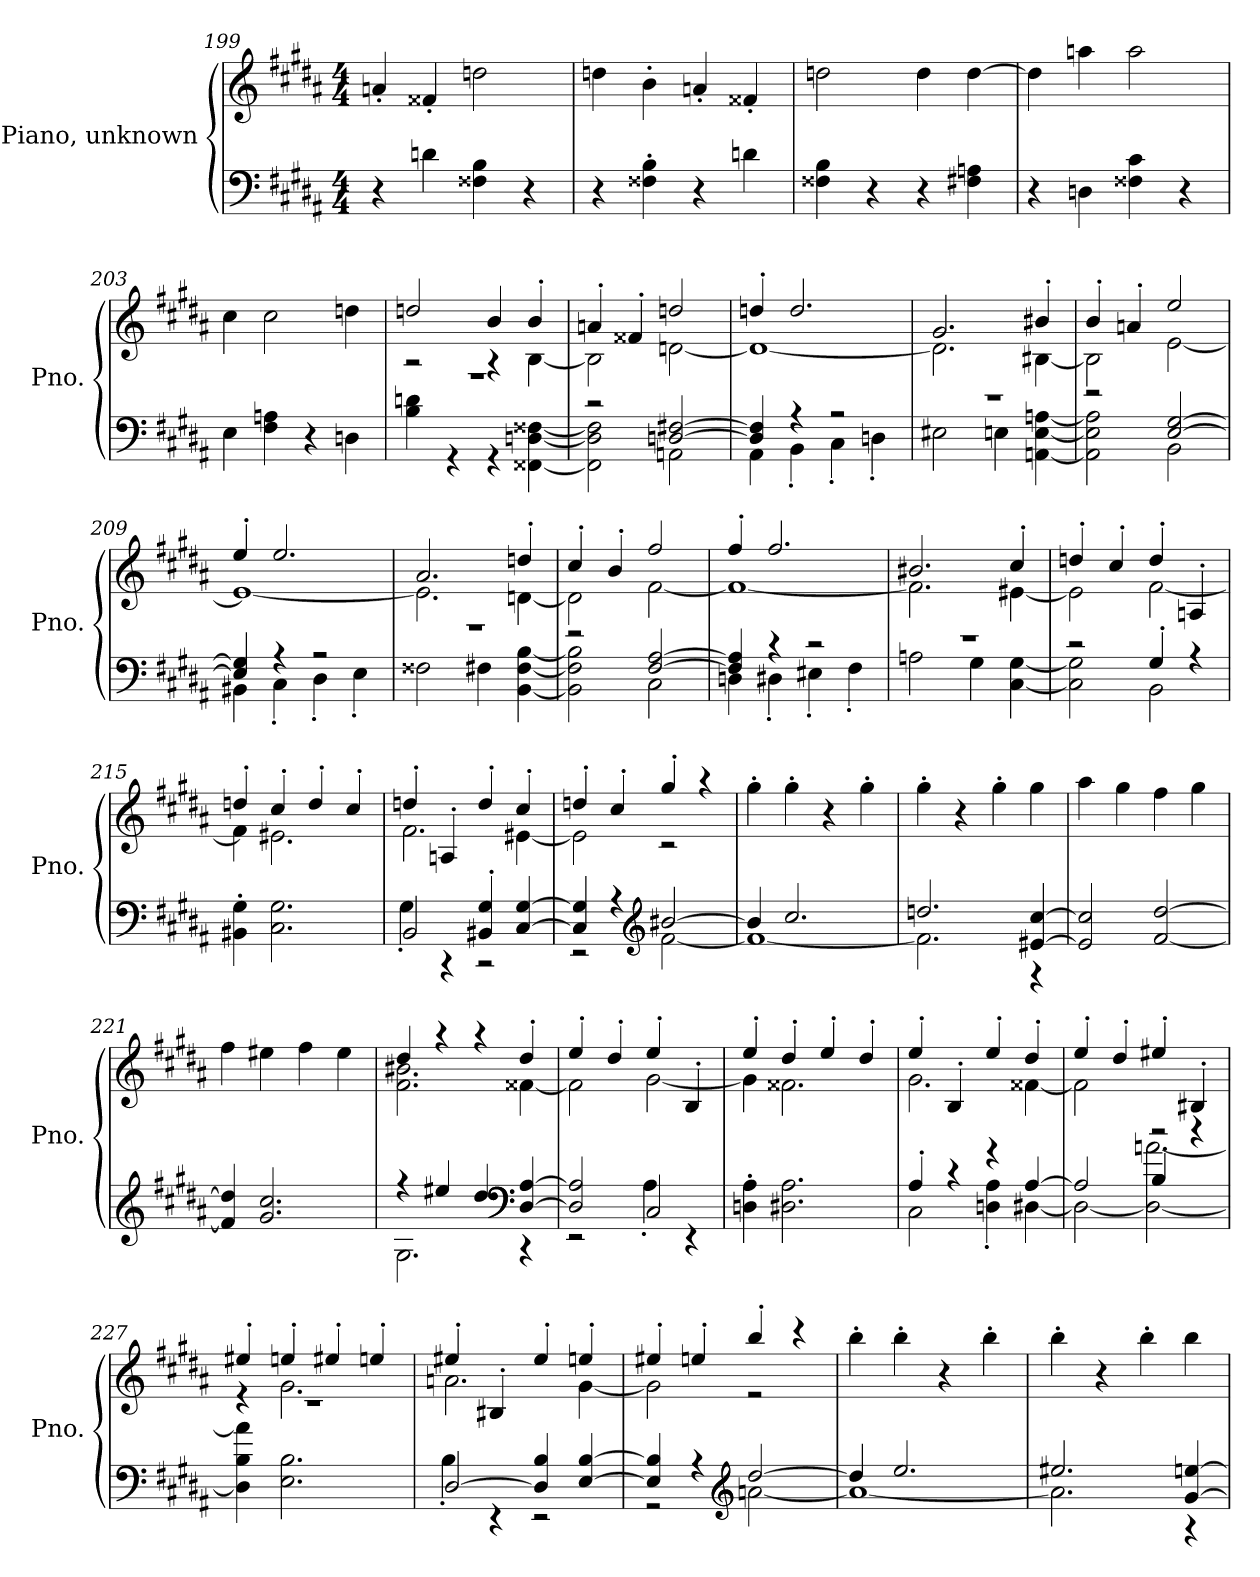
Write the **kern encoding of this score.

**kern	**kern
*part1	*part1
*staff2	*staff1
*I"Piano, unknown	*
*I'Pno.	*
!!LO:LB:g=z
*clefF4	*clefG2
*k[f#c#g#d#a#]	*k[f#c#g#d#a#]
*M4/4	*M4/4
=199	=199
4r	4an'/
4dn\	4f##X'/
4F##X\ 4B\	2ddn\
4r	.
=200	=200
4r	4ddn\
4F##X\' 4B\'	4b'\
4r	4an'/
4dn\	4f##X'/
=201	=201
4F##X\ 4B\	2ddn\
4r	.
4r	4dd\
4F#X\ 4An\	[4dd\
=202	=202
4r	4dd\]
4Dn\	4aan\
4F##X\ 4c#\	2aa\
4r	.
=203	=203
4E\	4cc#\
4F#\ 4An\	2cc#\
4r	.
4Dn\	4ddn\
=204	=204
*^	*^
1r	4B\ 4dn\	2ddn/	2r
.	4r	.	.
.	4r	4b/	4r
.	[4FF##X\ [4Dn\ [4F##X\	4b'/	[4B\
!!LO:LB:g=z	!!
=205	=205	=205	=205
2r	2FF##\] 2D\] 2F##\]	4an'/	2B\]
.	.	4f##X'/	.
[2Dn/ [2F#X/	2AAn\	2ddn/	[2dn\
=206	=206	=206	=206
4D/] 4F#/]	4AA#\	4ddn'/	1d_
4r	4BB'\	2.dd/	.
2r	4C#'\	.	.
.	4Dn'\	.	.
=207	=207	=207	=207
1r	2E#X\	2.g#/	2.d\]
.	4En\	.	.
.	[4AAn\ [4E\ [4An\	4b#X'/	[4B#X\
=208	=208	=208	=208
2r	2AA\] 2E\] 2A\]	4b'/	2B#\]
.	.	4an'/	.
[2E/ [2G#/	2BB\	2ee/	[2e\
=209	=209	=209	=209
4E/] 4G#/]	4BB#X\	4ee'/	1e_
4r	4C#'\	2.ee/	.
2r	4D#'\	.	.
.	4E'\	.	.
=210	=210	=210	=210
1r	2F##X\	2.a#/	2.e\]
.	4F#X\	.	.
.	[4BB\ [4F#\ [4B\	4ddn'/	[4dn\
=211	=211	=211	=211
2r	2BB\] 2F#\] 2B\]	4cc#'/	2d\]
.	.	4b'/	.
[2F#/ [2A#/	2C#\	2ff#/	[2f#\
!!LO:LB:g=z	!!
=212	=212	=212	=212
4F#/] 4A#/]	4Dn\	4ff#'/	1f#_
4r	4D#X'\	2.ff#/	.
2r	4E#X'\	.	.
.	4F#'\	.	.
=213	=213	=213	=213
1r	2An\	2.b#X/	2.f#\]
.	4G#\	.	.
.	[4C#\ [4G#\	4cc#'/	[4e#X\
=214	=214	=214	=214
2r	2C#\] 2G#\]	4ddn'/	2e#\]
.	.	4cc#'/	.
4G#'/	2BB\	4dd'/	[2f#\
4r	.	4An'/	.
*v	*v	*	*
=215	=215	=215
4BB#X\' 4G#\'	4ddn'/	4f#\]
2.C#\ 2.G#\	4cc#'/	2.e#X\
.	4dd'/	.
.	4cc#'/	.
=216	=216	=216
*^	*	*
2BB/	4G#'\	4ddn'/	2.f#\
.	4r	4An'/	.
4BB#X/' 4G#/'	2r	4dd'/	.
[4C#/ [4G#/	.	4cc#'/	[4e#X\
=217	=217	=217	=217
4C#/] 4G#/]	2r	4ddn'/	2e#\]
4r	.	4cc#'/	.
*clefG2	*	*	*
[2b#X/	[2f#\	4gg#'/	2r
.	.	4r	.
*	*	*v	*v
!!LO:LB:g=z
=218	=218	=218
4b#/]	1f#_	4gg#'\
2.cc#/	.	4gg#'\
.	.	4r
.	.	4gg#'\
=219	=219	=219
2.ddn/	2.f#\]	4gg#'\
.	.	4r
.	.	4gg#'\
[4e#X/ [4cc#/	4r	4gg#\
*v	*v	*
=220	=220
2e#/] 2cc#/]	4aa#\
.	4gg#\
[2f#/ [2dd#/	4ff#\
.	4gg#\
=221	=221
4f#/] 4dd#/]	4ff#\
2.g#/ 2.cc#/	4ee#X\
.	4ff#\
.	4ee#\
=222	=222
*^	*^
4r	2.G#\	4dd#/	2.f#\ 2.b#X\
4ee#X/	.	4r	.
4dd#/	.	4r	.
*clefF4	*	*	*
[4D#/ [4A#/	4r	4dd#'/	[4f##X\
=223	=223	=223	=223
2D#/] 2A#/]	2r	4ee'/	2f##\]
.	.	4dd#'/	.
2C#/	4A#'\	4ee'/	[2g#\
.	4r	4B'/	.
*v	*v	*	*
=224	=224	=224
4Dn\' 4A#\'	4ee'/	4g#\]
2.D#X\ 2.A#\	4dd#'/	2.f##X\
.	4ee'/	.
.	4dd#'/	.
!!LO:LB:g=z	!!
=225	=225	=225
*^	*	*
4A#'/	2C#\	4ee'/	2.g#\
4r	.	4B'/	.
4r	4Dn\' 4A#\'	4ee'/	.
[4A#/	[4D#X\	4dd#'/	[4f##X\
=226	=226	=226	=226
2A#/]	2D#\_	4ee'/	2f##\]
.	.	4dd#'/	.
4B'/	2D#\_ [2an\	4ee#X'/	2r
4r	.	4B#X'/	.
=227	=227	=227	=227
1r	4D#\] 4B\ 4a\]	4ee#X'/	4r
.	2.E\ 2.B\	4een'/	2.g#\
.	.	4ee#X'/	.
.	.	4een'/	.
=228	=228	=228	=228
[2D#/	4B'\	4ee#X'/	2.an\
.	4r	4B#X'/	.
4D#/] 4B/	2r	4ee#'/	.
[4E/ [4B/	.	4een'/	[4g#\
=229	=229	=229	=229
4E/] 4B/]	2r	4ee#X'/	2g#\]
4r	.	4een'/	.
*clefG2	*	*	*
[2dd#/	[2an\	4bb'/	2r
.	.	4r	.
*	*	*v	*v
=230	=230	=230
4dd#/]	1a_	4bb'\
2.ee/	.	4bb'\
.	.	4r
.	.	4bb'\
!!LO:PB:g=z
=231	=231	=231
2.ee#X/	2.a\]	4bb'\
.	.	4r
.	.	4bb'\
[4g#/ [4een/	4r	4bb\
*v	*v	*
=	=
*-	*-
